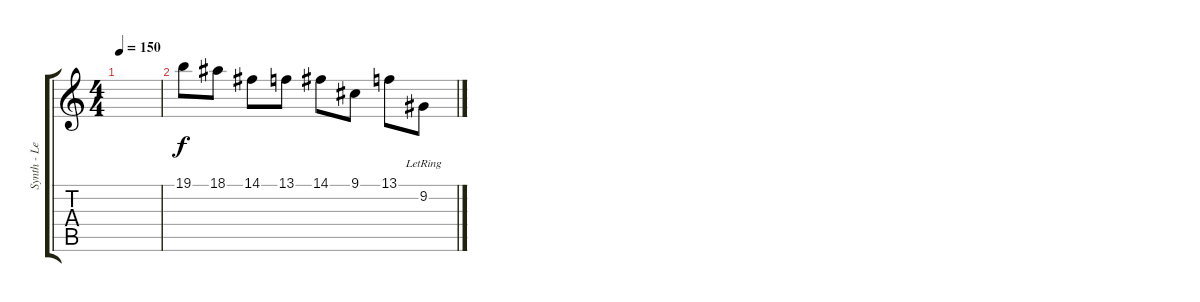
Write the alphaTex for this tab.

\track ("Synth - Lead Doubled" "Synth - Le") {instrument pad5bowed}
\staff {score tabs}
\tuning (E4 B3 G3 D3 A2 E2) {hide}
\ts (4 4)
\tempo 150
\clef g2
\ks c
|
19.1.8 18.1.8 14.1.8 13.1.8 14.1.8 9.1.8 13.1.8 9.2{lr}.8
